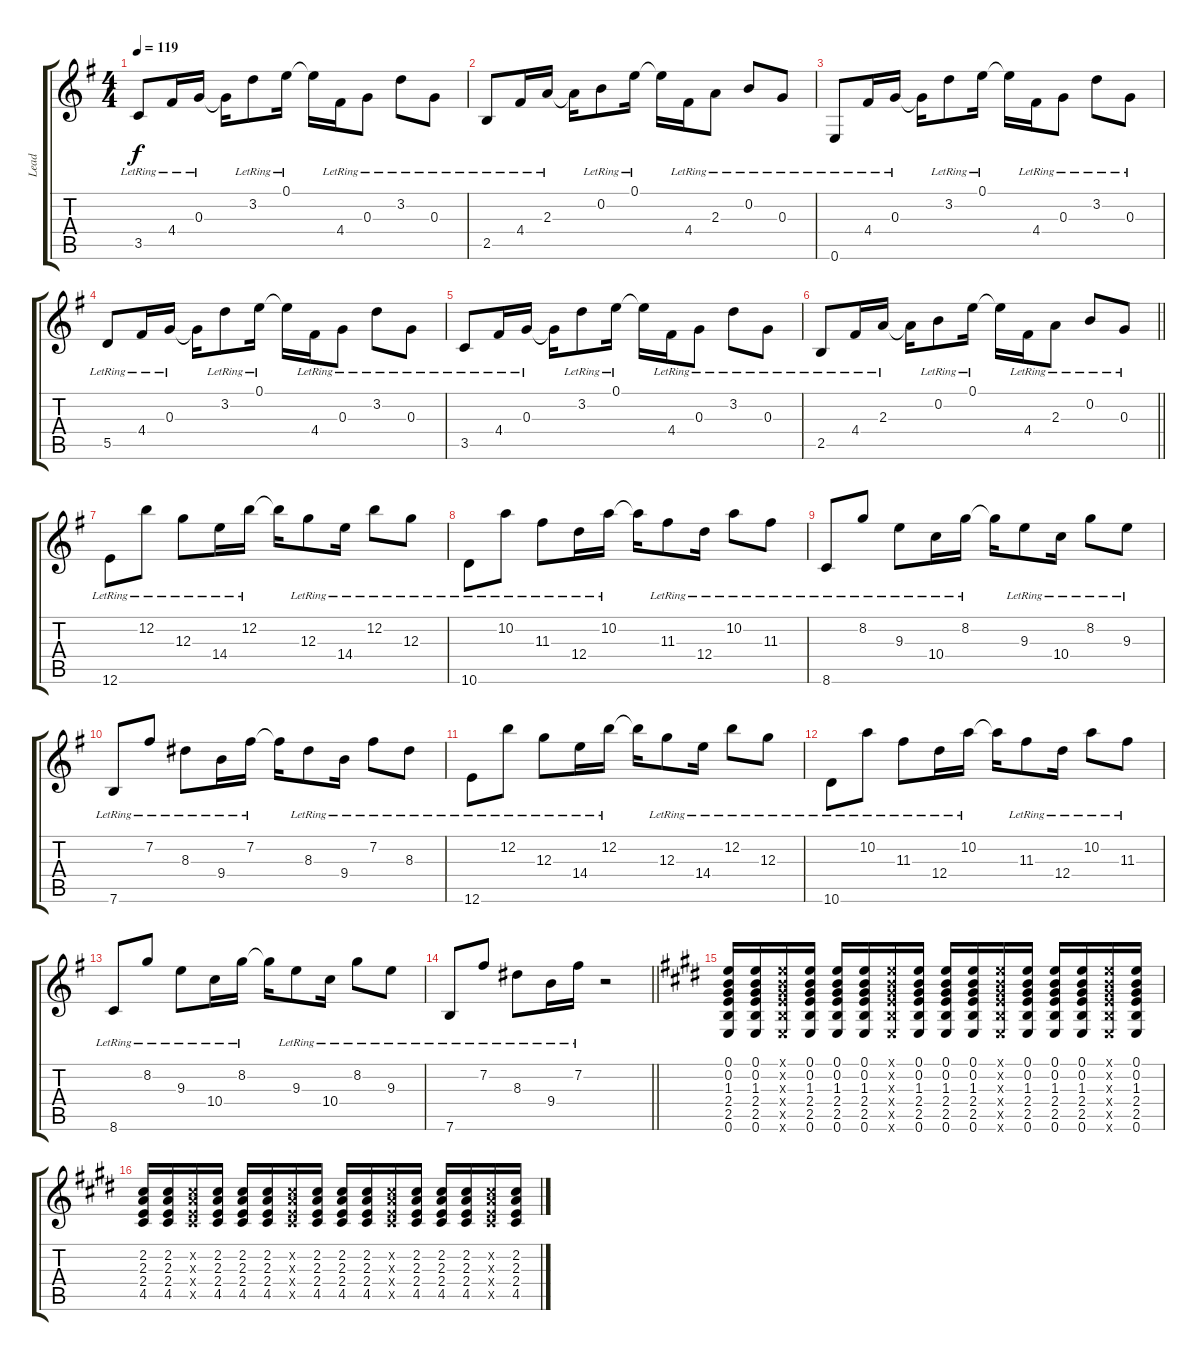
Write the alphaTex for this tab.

\track ("Lead" "Lead") {instrument acousticguitarnylon}
\staff {score tabs}
\tuning (E4 B3 G3 D3 A2 E2) {hide}
\ts (4 4)
\tempo 119
\clef g2
\ks eminor
3.5{lr}.8{dy f} 4.4{lr}.16 0.3{lr}.16 0.3{t}.16 3.2{lr}.8 0.1{lr}.16 0.1{t}.16 4.4{lr}.16 0.3{lr}.8 3.2{lr}.8 0.3{lr}.8 |
2.5{lr}.8 4.4{lr}.16 2.3{lr}.16 2.3{t}.16 0.2{lr}.8 0.1{lr}.16 0.1{t}.16 4.4{lr}.16 2.3{lr}.8 0.2{lr}.8 0.3{lr}.8 |
0.6{lr}.8 4.4{lr}.16 0.3{lr}.16 0.3{t}.16 3.2{lr}.8 0.1{lr}.16 0.1{t}.16 4.4{lr}.16 0.3{lr}.8 3.2{lr}.8 0.3{lr}.8 |
5.5{lr}.8 4.4{lr}.16 0.3{lr}.16 0.3{t}.16 3.2{lr}.8 0.1{lr}.16 0.1{t}.16 4.4{lr}.16 0.3{lr}.8 3.2{lr}.8 0.3{lr}.8 |
3.5{lr}.8 4.4{lr}.16 0.3{lr}.16 0.3{t}.16 3.2{lr}.8 0.1{lr}.16 0.1{t}.16 4.4{lr}.16 0.3{lr}.8 3.2{lr}.8 0.3{lr}.8 |
\barLineRight lightlight
2.5{lr}.8 4.4{lr}.16 2.3{lr}.16 2.3{t}.16 0.2{lr}.8 0.1{lr}.16 0.1{t}.16 4.4{lr}.16 2.3{lr}.8 0.2{lr}.8 0.3{lr}.8 |
12.6{lr}.8 12.2{lr}.8 12.3{lr}.8 14.4{lr}.16 12.2{lr}.16 12.2{t}.16 12.3{lr}.8 14.4{lr}.16 12.2{lr}.8 12.3{lr}.8 |
10.6{lr}.8 10.2{lr}.8 11.3{lr}.8 12.4{lr}.16 10.2{lr}.16 10.2{t}.16 11.3{lr}.8 12.4{lr}.16 10.2{lr}.8 11.3{lr}.8 |
8.6{lr}.8 8.2{lr}.8 9.3{lr}.8 10.4{lr}.16 8.2{lr}.16 8.2{t}.16 9.3{lr}.8 10.4{lr}.16 8.2{lr}.8 9.3{lr}.8 |
7.6{lr}.8 7.2{lr}.8 8.3{lr}.8 9.4{lr}.16 7.2{lr}.16 7.2{t}.16 8.3{lr}.8 9.4{lr}.16 7.2{lr}.8 8.3{lr}.8 |
12.6{lr}.8 12.2{lr}.8 12.3{lr}.8 14.4{lr}.16 12.2{lr}.16 12.2{t}.16 12.3{lr}.8 14.4{lr}.16 12.2{lr}.8 12.3{lr}.8 |
10.6{lr}.8 10.2{lr}.8 11.3{lr}.8 12.4{lr}.16 10.2{lr}.16 10.2{t}.16 11.3{lr}.8 12.4{lr}.16 10.2{lr}.8 11.3{lr}.8 |
8.6{lr}.8 8.2{lr}.8 9.3{lr}.8 10.4{lr}.16 8.2{lr}.16 8.2{t}.16 9.3{lr}.8 10.4{lr}.16 8.2{lr}.8 9.3{lr}.8 |
\barLineRight lightlight
7.6{lr}.8 7.2{lr}.8 8.3{lr}.8 9.4{lr}.16 7.2{lr}.16 r.2 |
\ks c#minor
(0.1 0.2 1.3 2.4 2.5 0.6).16{volume 11 instrument acousticguitarnylon} (0.1 0.2 1.3 2.4 2.5 0.6).16 (0.1{x} 0.2{x} 1.3{x} 2.4{x} 2.5{x} 0.6{x}).16 (0.1 0.2 1.3 2.4 2.5 0.6).16 (0.1 0.2 1.3 2.4 2.5 0.6).16 (0.1 0.2 1.3 2.4 2.5 0.6).16 (0.1{x} 0.2{x} 1.3{x} 2.4{x} 2.5{x} 0.6{x}).16 (0.1 0.2 1.3 2.4 2.5 0.6).16 (0.1 0.2 1.3 2.4 2.5 0.6).16 (0.1 0.2 1.3 2.4 2.5 0.6).16 (0.1{x} 0.2{x} 1.3{x} 2.4{x} 2.5{x} 0.6{x}).16 (0.1 0.2 1.3 2.4 2.5 0.6).16 (0.1 0.2 1.3 2.4 2.5 0.6).16 (0.1 0.2 1.3 2.4 2.5 0.6).16 (0.1{x} 0.2{x} 1.3{x} 2.4{x} 2.5{x} 0.6{x}).16 (0.1 0.2 1.3 2.4 2.5 0.6).16 |
(2.2 2.3 2.4 4.5).16 (2.2 2.3 2.4 4.5).16 (2.2{x} 2.3{x} 2.4{x} 4.5{x}).16 (2.2 2.3 2.4 4.5).16 (2.2 2.3 2.4 4.5).16 (2.2 2.3 2.4 4.5).16 (2.2{x} 2.3{x} 2.4{x} 4.5{x}).16 (2.2 2.3 2.4 4.5).16 (2.2 2.3 2.4 4.5).16 (2.2 2.3 2.4 4.5).16 (2.2{x} 2.3{x} 2.4{x} 4.5{x}).16 (2.2 2.3 2.4 4.5).16 (2.2 2.3 2.4 4.5).16 (2.2 2.3 2.4 4.5).16 (2.2{x} 2.3{x} 2.4{x} 4.5{x}).16 (2.2 2.3 2.4 4.5).16
